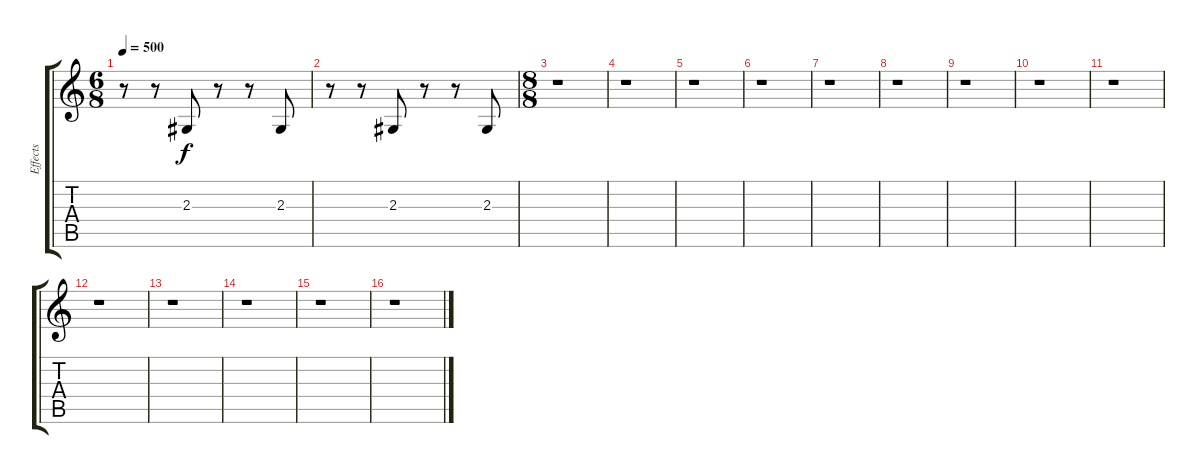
\track ("Effects" "Effects") {instrument blownbottle}
\staff {score tabs}
\tuning (Eb4 Bb3 Gb3 Db3 Ab2 Eb2) {hide}
\ts (6 8)
\tempo 500
\clef g2
\ks c
r.8{dy f} r.8 2.3.8 r.8 r.8 2.3.8 |
r.8 r.8 2.3.8 r.8 r.8 2.3.8 |
\ts (8 8)
r.1 |
r.1 |
r.1 |
r.1 |
r.1 |
r.1 |
r.1 |
r.1 |
r.1 |
r.1 |
r.1 |
r.1 |
r.1 |
r.1
